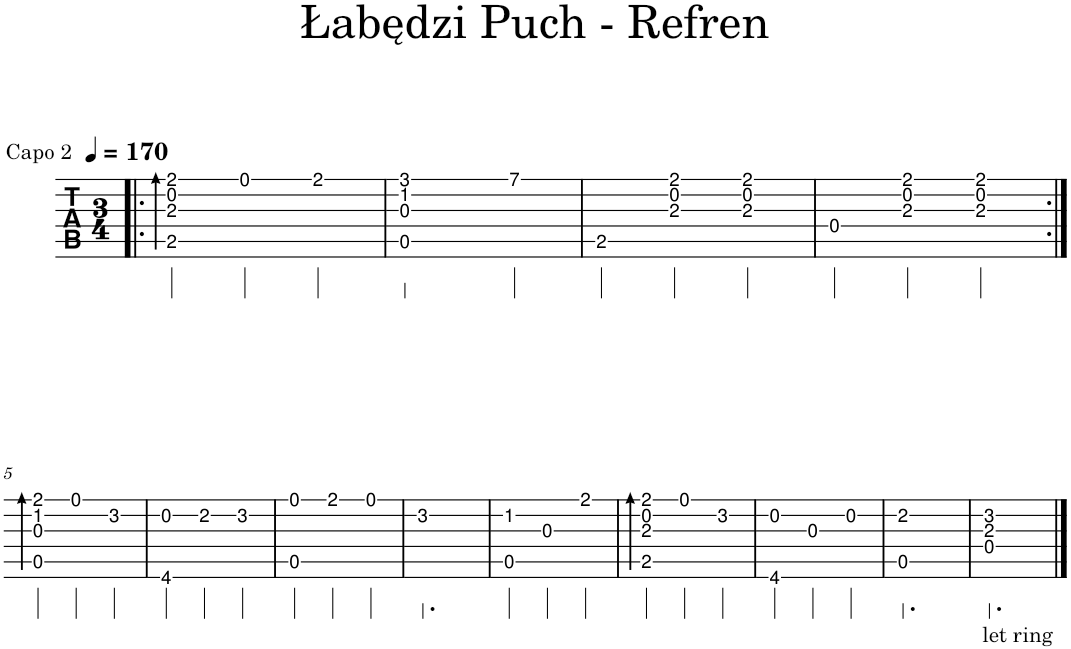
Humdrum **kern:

**kern
*part1
*staff1
*I"Chitarra classica
*I'Chit. cl.
*stria6
*
*k[]
*M3/4
*MM170
=1!|:
!LO:TX:a:t=Capo 2
4BB\:: 4A\:: 4B\:: 4f#\::
4e\
4f#\
=2
2AA\ 2G\ 2c\ 2g\
4b\
=3
4BB\
4A\ 4B\ 4f#\
4A\ 4B\ 4f#\
=4
4D\
4A\ 4B\ 4f#\
4A\ 4B\ 4f#\
!!LO:LB:g=z
=5:|!
4AA\:: 4G\:: 4c\:: 4f#\::
4e\
4d\
=6
4GG#\ 4B\
4c#\
4d\
=7
4AA\ 4e\
4f#\
4e\
=8
2.d\
=9
4AA\ 4c\
4G\
4f#\
=10
4BB\:: 4A\:: 4B\:: 4f#\::
4e\
4d\
=11
4GG#\ 4B\
4G\
4B\
=12
2.AA\ 2.c#\
=13
!LO:TX:b:t=let ring
2.D\ 2.A\ 2.d\
==
*-
